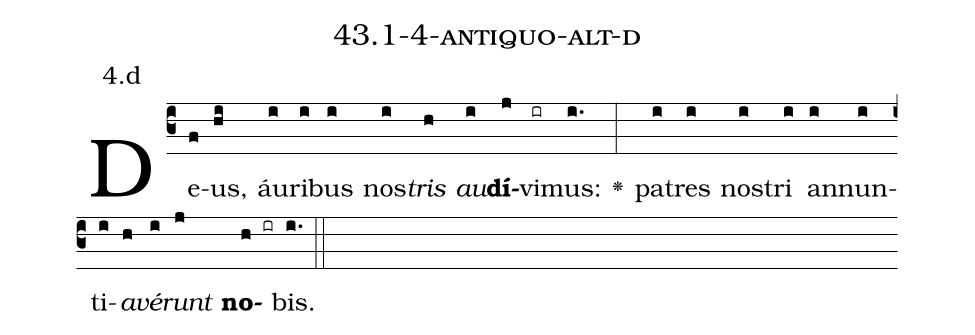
name: 43.1-4-antiquo-alt-d;
annotation: 4.d;
%%
(c3)De(f)us,(hi) áu(i)ri(i)bus(i) nos(i)<i>tris</i>(h) <i>au</i>(i)<b>dí</b>(j)vi(ir)mus:(i.) <v>\greheightstar</v>(:) pa(i)tres(i) nos(i)tri(i) an(i)nun(i)ti(i)<i>a</i>(h)<i>vé</i>(i)<i>runt</i>(j) <b>no</b>(h ir)bis.(i.) (::)


%E(i) u(h) o(i) u(j) a(h) e.(i.) (::)
